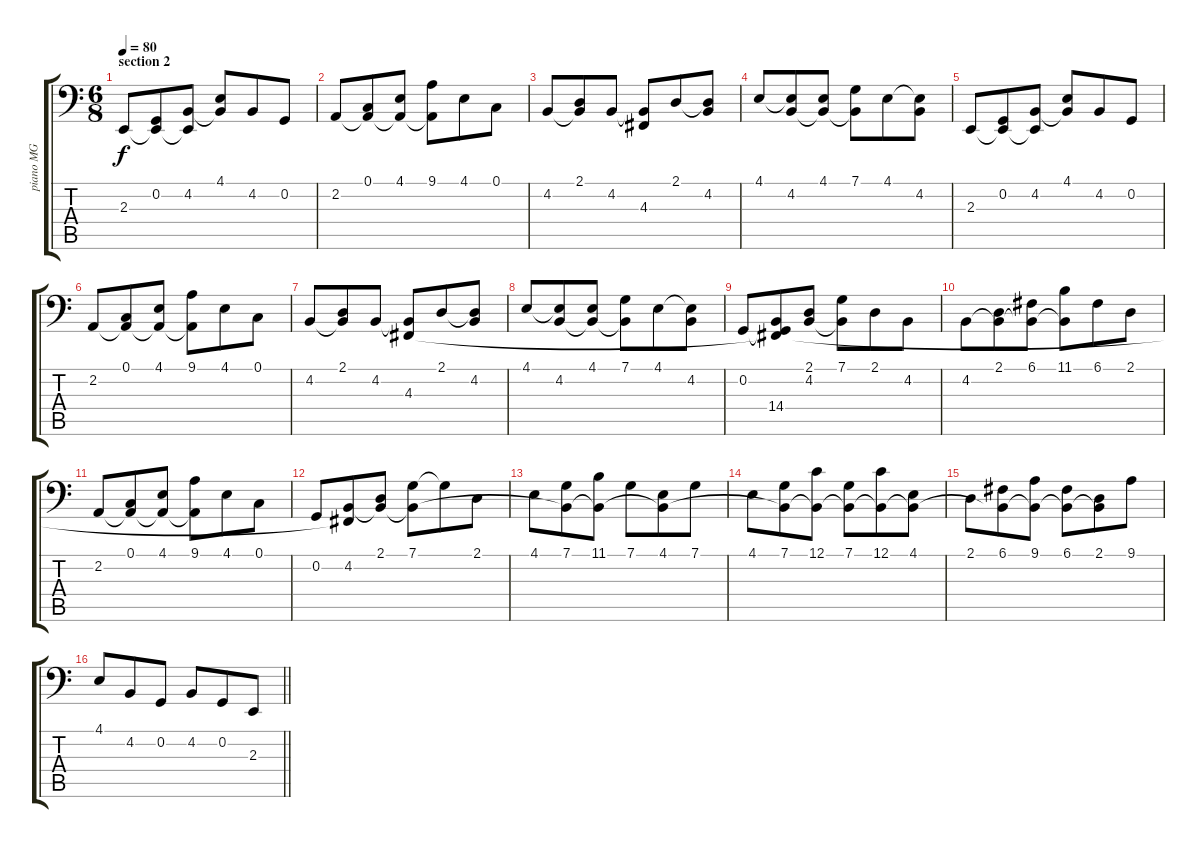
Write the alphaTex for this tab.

\track ("piano MG" "piano MG") {instrument acousticgrandpiano}
\staff {score tabs}
\tuning (C3 G2 D2 A1 E1 B0) {hide}
\ts (6 8)
\section ("" "section 2")
\tempo 80
\clef f4
\ks c
2.3.8{dy f} (0.2 2.3{t}).8 (4.2 2.3{t}).8 (4.1 4.2{t}).8 4.2.8 0.2.8 |
2.2.8 (0.1 2.2{t}).8 (4.1 2.2{t}).8 (9.1 2.2{t}).8 4.1.8 0.1.8 |
4.2.8 (2.1 4.2{t}).8 4.2.8 (4.2{t} 4.3).8 2.1.8 (2.1{t} 4.2).8 |
4.1.8 (4.1{t} 4.2).8 (4.1 4.2{t}).8 (7.1 4.2{t}).8 4.1.8 (4.1{t} 4.2).8 |
2.3.8 (0.2 2.3{t}).8 (4.2 2.3{t}).8 (4.1 4.2{t}).8 4.2.8 0.2.8 |
2.2.8 (0.1 2.2{t}).8 (4.1 2.2{t}).8 (9.1 2.2{t}).8 4.1.8 0.1.8 |
4.2.8 (2.1 4.2{t}).8 4.2.8 (4.2{t} 4.3).8 2.1.8 (2.1{t} 4.2).8 |
4.1.8 (4.1{t} 4.2).8 (4.1 4.2{t}).8 (7.1 4.2{t}).8 4.1.8 (4.1{t} 4.2).8 |
0.2.8 (0.2{t} 4.3{t} 14.4).8 (2.1 4.2).8 (7.1 4.2{t}).8 2.1.8 4.2.8 |
4.2.8 (2.1 4.2{t}).8 (6.1 4.2{t}).8 (11.1 4.2{t}).8 6.1.8 2.1.8 |
2.2.8 (0.1 2.2{t}).8 (4.1 2.2{t}).8 (9.1 2.2{t}).8 4.1.8 0.1.8 |
0.2.8 (4.2 4.3{t}).8 (2.1 4.2{t}).8 (7.1 4.2{t}).8 7.1{t}.8 2.1.8 |
4.1.8 (7.1 4.2{t}).8 (11.1 4.2{t}).8 7.1.8 (4.1 4.2{t}).8 7.1.8 |
4.1.8 (7.1 4.2{t}).8 (12.1 4.2{t}).8 (7.1 4.2{t}).8 (12.1 4.2{t}).8 (4.1 4.2{t}).8 |
2.1.8 (6.1 4.2{t}).8 (9.1 4.2{t}).8 (6.1 4.2{t}).8 (2.1 4.2{t}).8 9.1.8 |
\barLineRight lightlight
4.1.8 4.2.8 0.2.8 4.2.8 0.2.8 2.3.8
